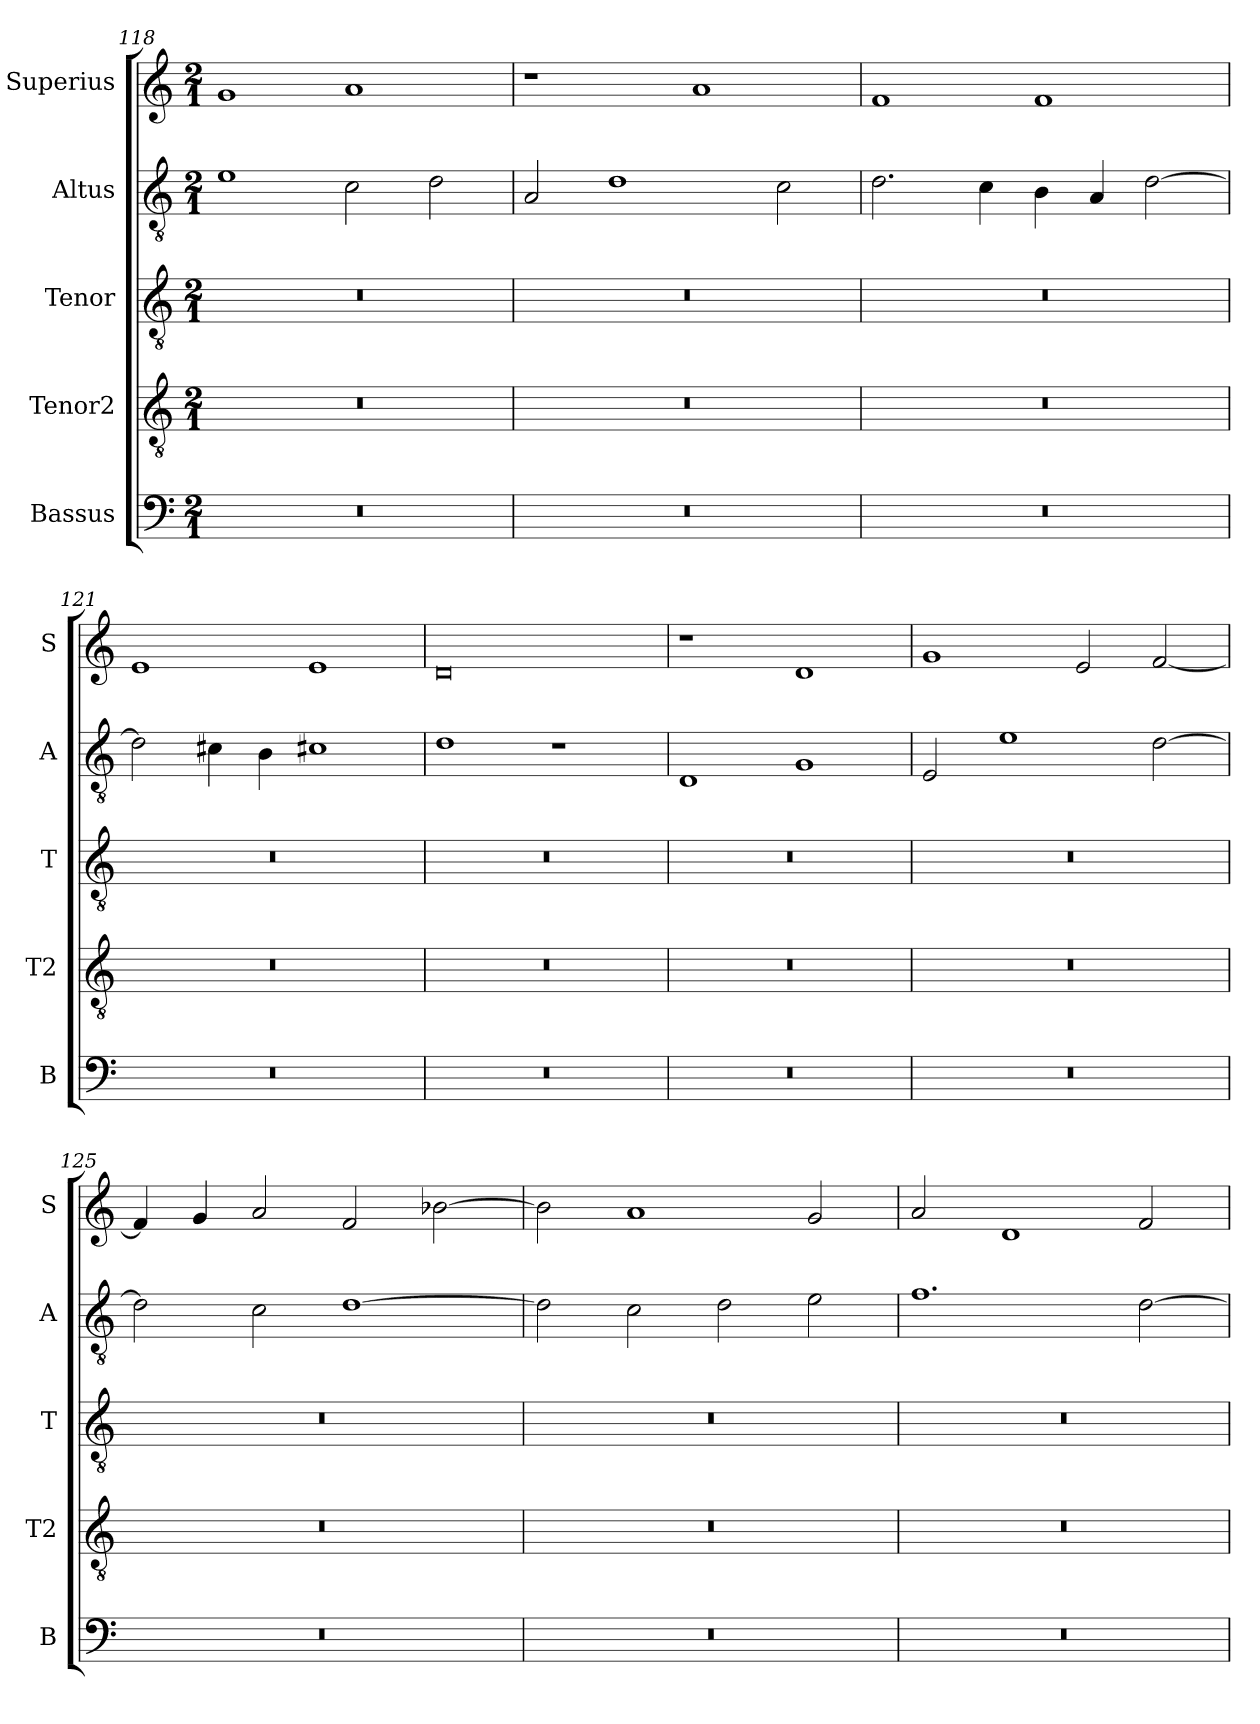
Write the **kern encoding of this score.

**kern	**kern	**kern	**kern	**kern
*part5	*part4	*part3	*part2	*part1
*staff5	*staff4	*staff3	*staff2	*staff1
*I"Bassus	*I"Tenor2	*I"Tenor	*I"Altus	*I"Superius
*I'B	*I'T2	*I'T	*I'A	*I'S
*clefF4	*clefGv2	*clefGv2	*clefGv2	*clefG2
*k[]	*k[]	*k[]	*k[]	*k[]
*M2/1	*M2/1	*M2/1	*M2/1	*M2/1
=118	=118	=118	=118	=118
0r	0r	0r	1e	1g
.	.	.	2c\	1a
.	.	.	2d\	.
=119	=119	=119	=119	=119
0r	0r	0r	2A/	1r
.	.	.	1d	.
.	.	.	.	1a
.	.	.	2c\	.
=120	=120	=120	=120	=120
0r	0r	0r	2.d\	1f
.	.	.	4c\	.
.	.	.	4B\	1f
.	.	.	4A/	.
.	.	.	[2d\	.
=121	=121	=121	=121	=121
0r	0r	0r	2d\]	1e
.	.	.	4c#X\	.
.	.	.	4B\	.
.	.	.	1c#X	1e
=122	=122	=122	=122	=122
0r	0r	0r	1d	0d
.	.	.	1r	.
=123	=123	=123	=123	=123
0r	0r	0r	1D	1r
.	.	.	1G	1d
=124	=124	=124	=124	=124
0r	0r	0r	2E/	1g
.	.	.	1e	.
.	.	.	.	2e/
.	.	.	[2d\	[2f/
=125	=125	=125	=125	=125
0r	0r	0r	2d\]	4f/]
.	.	.	.	4g/
.	.	.	2c\	2a/
.	.	.	[1d	2f/
.	.	.	.	[2b-X\
=126	=126	=126	=126	=126
0r	0r	0r	2d\]	2b-\]
.	.	.	2c\	1a
.	.	.	2d\	.
.	.	.	2e\	2g/
=127	=127	=127	=127	=127
0r	0r	0r	1.f	2a/
.	.	.	.	1d
.	.	.	[2d\	2f/
=	=	=	=	=
*-	*-	*-	*-	*-
